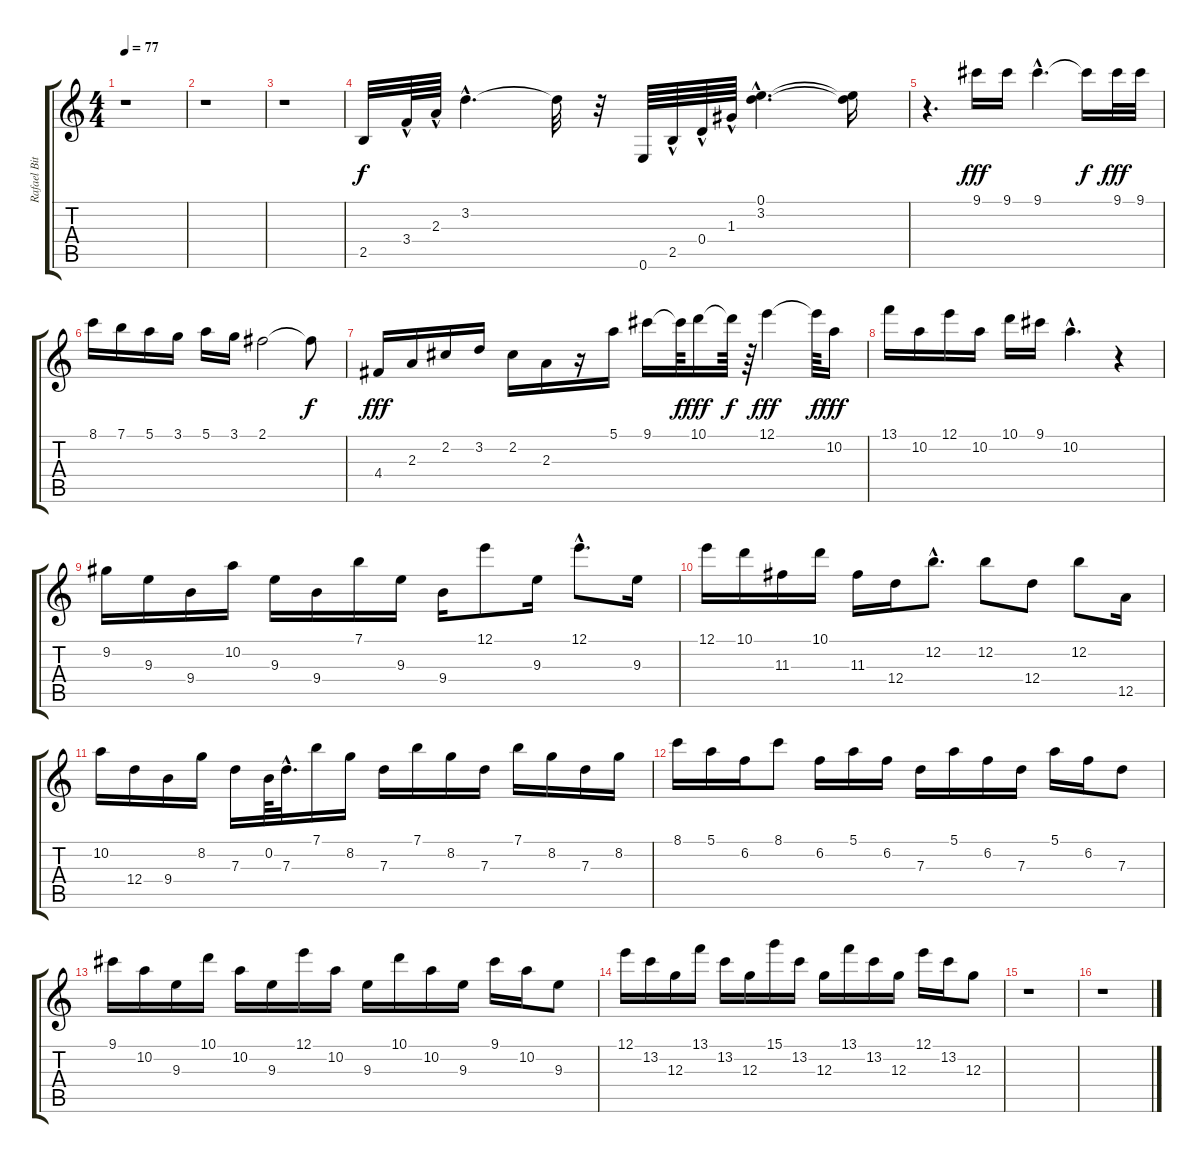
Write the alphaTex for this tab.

\track ("Rafael Bittencourt " "Rafael Bit") {instrument acousticguitarsteel}
\staff {score tabs}
\tuning (E4 B3 G3 D3 A2 E2) {hide}
\ts (4 4)
\tempo 77
\clef g2
\ks c
r.1{dy f} |
r.1 |
r.1 |
2.5.32 3.4{hac}.64 2.3{hac}.64 3.2{hac}.4{d} 3.2{t}.32 r.32 0.6.64 2.5{hac}.64 0.4{hac}.64 1.3{hac}.64 (0.1{hac} 3.2{hac}).4{d} (0.1{t} 3.2{t}).16 |
r.4{d} 9.1.16{dy fff volume 16 balance 8} 9.1.16 9.1{hac}.4{d} 9.1{t}.16{dy f} 9.1.32{dy fff} 9.1.32 |
8.1.16 7.1.16 5.1.16 3.1.16 5.1.16 3.1.16 2.1.2 2.1{t}.8{dy f} |
4.4.16{dy fff} 2.3.16 2.2.16 3.2.16 2.2.16 2.3.16 r.16 5.1.16 9.1.16 9.1{t}.64{dy f} 10.1.16{dy fff} 10.1{t}.64{dy f} r.64 12.1.4{dy fff} 12.1{t}.64{dy f} 10.2.16{dy fff} |
13.1.16 10.2.16 12.1.16 10.2.16 10.1.16 9.1.16 10.2{hac}.4{d} r.4 |
9.2.16 9.3.16 9.4.16 10.2.16 9.3.16 9.4.16 7.1.16 9.3.16 9.4.16 12.1.8 9.3.16 12.1{hac}.8{d} 9.3.16 |
12.1.16 10.1.16 11.3.16 10.1.16 11.3.16 12.4.16 12.2{hac}.8{d} 12.2.8 12.4.8 12.2.8 12.5.16 |
10.2.16 12.4.16 9.4.16 8.2.16 7.3.16 0.2.64 7.3{hac}.32{d} 7.1.16 8.2.16 7.3.16 7.1.16 8.2.16 7.3.16 7.1.16 8.2.16 7.3.16 8.2.16 |
8.1.16 5.1.16 6.2.16 8.1.8 6.2.16 5.1.16 6.2.16 7.3.16 5.1.16 6.2.16 7.3.16 5.1.16 6.2.16 7.3.8 |
9.1.16 10.2.16 9.3.16 10.1.16 10.2.16 9.3.16 12.1.16 10.2.16 9.3.16 10.1.16 10.2.16 9.3.16 9.1.16 10.2.16 9.3.8 |
12.1.16 13.2.16 12.3.16 13.1.16 13.2.16 12.3.16 15.1.16 13.2.16 12.3.16 13.1.16 13.2.16 12.3.16 12.1.16 13.2.16 12.3.8 |
r.1 |
r.1
